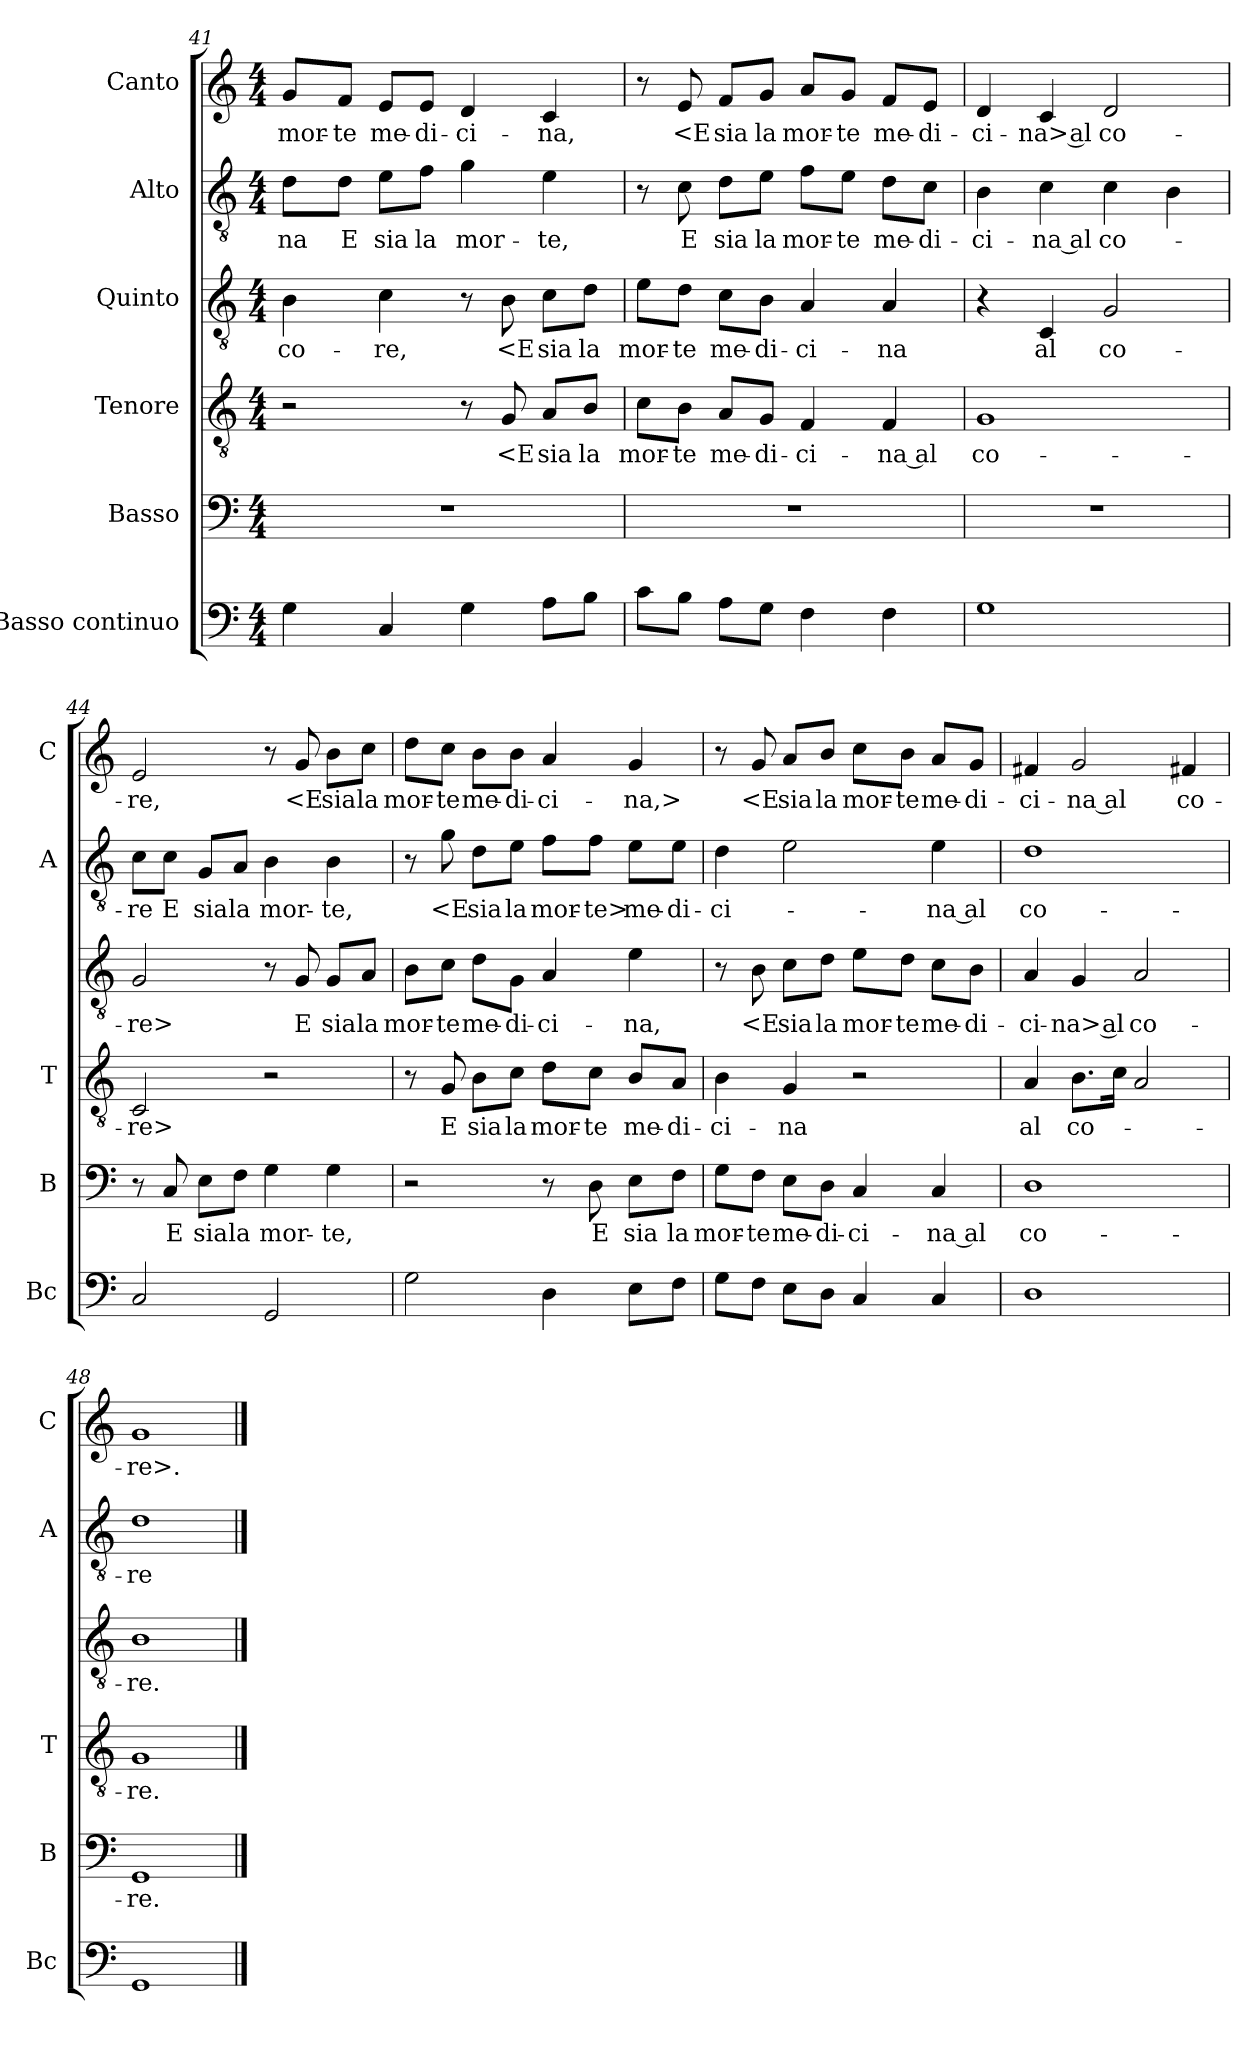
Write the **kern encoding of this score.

**kern	**kern	**text	**kern	**text	**kern	**text	**kern	**text	**kern	**text
*part6	*part5	*part5	*part4	*part4	*part3	*part3	*part2	*part2	*part1	*part1
*staff6	*staff5	*staff5	*staff4	*staff4	*staff3	*staff3	*staff2	*staff2	*staff1	*staff1
*I"Basso continuo	*I"Basso	*	*I"Tenore	*	*I"Quinto	*	*I"Alto	*	*I"Canto	*
*I'Bc	*I'B	*	*I'T	*	*	*	*I'A	*	*I'C	*
*clefF4	*clefF4	*	*clefGv2	*	*clefGv2	*	*clefGv2	*	*clefG2	*
*k[]	*k[]	*	*k[]	*	*k[]	*	*k[]	*	*k[]	*
*C:	*C:	*	*C:	*	*C:	*	*C:	*	*C:	*
*M4/4	*M4/4	*	*M4/4	*	*M4/4	*	*M4/4	*	*M4/4	*
=41	=41	=41	=41	=41	=41	=41	=41	=41	=41	=41
4G	1r	.	2r	.	4B	co-	8d\L	-na	8g/L	mor-
.	.	.	.	.	.	.	8d\J	E	8f/J	-te
4C	.	.	.	.	4c	-re,	8e\L	sia	8e/L	me-
.	.	.	.	.	.	.	8f\J	la	8e/J	-di-
4G	.	.	8r	.	8r	.	4g	mor-	4d	-ci-
.	.	.	8G	<E	8B	<E	.	.	.	.
8A\L	.	.	8A/L	sia	8c\L	sia	4e	-te,	4c	-na,
8B\J	.	.	8B/J	la	8d\J	la	.	.	.	.
=42	=42	=42	=42	=42	=42	=42	=42	=42	=42	=42
8c\L	1r	.	8c\L	mor-	8e\L	mor-	8r	.	8r	.
8B\J	.	.	8B\J	-te	8d\J	-te	8c	E	8e	<E
8A\L	.	.	8A/L	me-	8c\L	me-	8d\L	sia	8f/L	sia
8G\J	.	.	8G/J	-di-	8B\J	-di-	8e\J	la	8g/J	la
4F	.	.	4F	-ci-	4A	-ci-	8f\L	mor-	8a/L	mor-
.	.	.	.	.	.	.	8e\J	-te	8g/J	-te
4F	.	.	4F	-na al	4A	-na	8d\L	me-	8f/L	me-
.	.	.	.	.	.	.	8c\J	-di-	8e/J	-di-
=43	=43	=43	=43	=43	=43	=43	=43	=43	=43	=43
1G	1r	.	1G	co-	4r	.	4B	-ci-	4d	-ci-
.	.	.	.	.	4C	al	4c	-na al	4c	-na> al
.	.	.	.	.	2G	co-	4c	co-	2d	co-
.	.	.	.	.	.	.	4B	.	.	.
=44	=44	=44	=44	=44	=44	=44	=44	=44	=44	=44
2C	8r	.	2C	-re>	2G	-re>	8c\L	-re	2e	-re,
.	8C	E	.	.	.	.	8c\J	E	.	.
.	8E\L	sia	.	.	.	.	8G/L	sia	.	.
.	8F\J	la	.	.	.	.	8A/J	la	.	.
2GG	4G	mor-	2r	.	8r	.	4B	mor-	8r	.
.	.	.	.	.	8G	E	.	.	8g	<E
.	4G	-te,	.	.	8G/L	sia	4B	-te,	8b\L	sia
.	.	.	.	.	8A/J	la	.	.	8cc\J	la
=45	=45	=45	=45	=45	=45	=45	=45	=45	=45	=45
2G	2r	.	8r	.	8B\L	mor-	8r	.	8dd\L	mor-
.	.	.	8G	E	8c\J	-te	8g	<E	8cc\J	-te
.	.	.	8B\L	sia	8d\L	me-	8d\L	sia	8b\L	me-
.	.	.	8c\J	la	8G\J	-di-	8e\J	la	8b\J	-di-
4D	8r	.	8d\L	mor-	4A	-ci-	8f\L	mor-	4a	-ci-
.	8D	E	8c\J	-te	.	.	8f\J	-te>	.	.
8E\L	8E\L	sia	8B/L	me-	4e	-na,	8e\L	me-	4g	-na,>
8F\J	8F\J	la	8A/J	-di-	.	.	8e\J	-di-	.	.
=46	=46	=46	=46	=46	=46	=46	=46	=46	=46	=46
8G\L	8G\L	mor-	4B	-ci-	8r	.	4d	-ci-	8r	.
8F\J	8F\J	-te	.	.	8B	<E	.	.	8g	<E
8E\L	8E\L	me-	4G	-na	8c\L	sia	2e	.	8a/L	sia
8D\J	8D\J	-di-	.	.	8d\J	la	.	.	8b/J	la
4C	4C	-ci-	2r	.	8e\L	mor-	.	.	8cc\L	mor-
.	.	.	.	.	8d\J	-te	.	.	8b\J	-te
4C	4C	-na al	.	.	8c\L	me-	4e	-na al	8a/L	me-
.	.	.	.	.	8B\J	-di-	.	.	8g/J	-di-
=47	=47	=47	=47	=47	=47	=47	=47	=47	=47	=47
1D	1D	co-	4A	al	4A	-ci-	1d	co-	4f#X	-ci-
.	.	.	8.B\L	co-	4G	-na> al	.	.	2g	-na al
.	.	.	16c\Jk	.	.	.	.	.	.	.
.	.	.	2A	.	2A	co-	.	.	.	.
.	.	.	.	.	.	.	.	.	4f#X	co-
=48	=48	=48	=48	=48	=48	=48	=48	=48	=48	=48
1GG	1GG	-re.	1G	-re.	1B	-re.	1d	-re	1g	-re>.
==	==	==	==	==	==	==	==	==	==	==
*-	*-	*-	*-	*-	*-	*-	*-	*-	*-	*-
